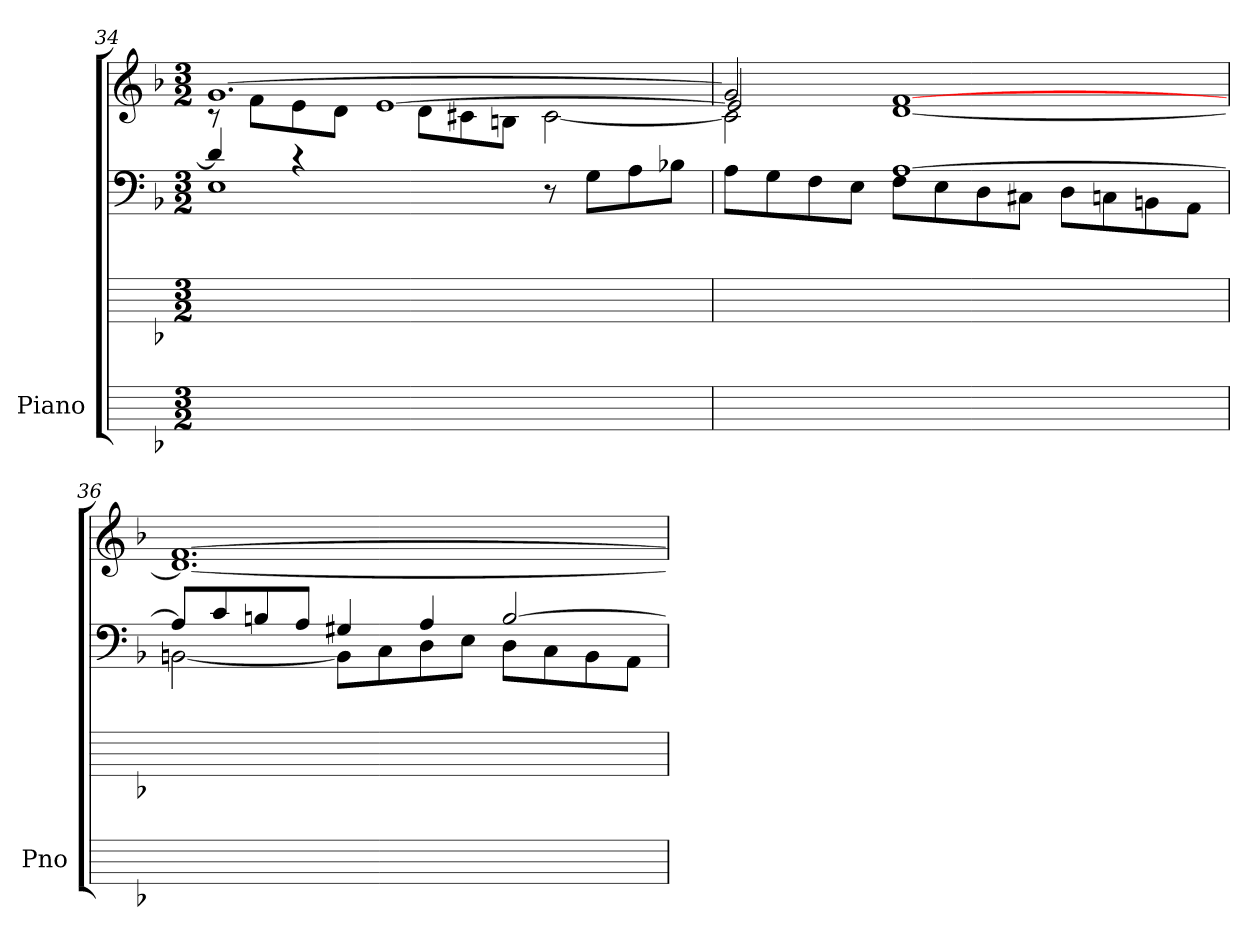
**kern	**kern	**kern	**kern
*part1	*part1	*part1	*part1
*staff4	*staff3	*staff2	*staff1
*I"Piano	*	*	*
*I'Pno	*	*	*
*	*	*clefF4	*clefG2
*k[b-]	*k[b-]	*k[b-]	*k[b-]
*F:	*F:	*F:	*F:
*M3/2	*M3/2	*M3/2	*M3/2
=34	=34	=34	=34
*	*	*^	*^
*	*	*	*	*	*^
1.ryy	1.ryy	4d/]	1E\	[1.g/	8r	2ryy
.	.	.	.	.	8f\L	.
.	.	4r	.	.	8e\	.
.	.	.	.	.	8d\J	.
.	.	1ryy	.	.	8ryy	[1e/
.	.	.	.	.	8dL	.
.	.	.	.	.	8c#X	.
.	.	.	.	.	8BnJ	.
.	.	.	8r	.	[2c#	.
.	.	.	8GL	.	.	.
.	.	.	8A	.	.	.
.	.	.	8B-XJ	.	.	.
=35	=35	=35	=35	=35	=35	=35
1.ryy	1.ryy	2ryy	8AL	2g/]	2c#\]	2e/]
.	.	.	8G	.	.	.
.	.	.	8F	.	.	.
.	.	.	8EJ	.	.	.
.	.	[1A/	8FL	[1f/	[1d\	1ryy
.	.	.	8E	.	.	.
.	.	.	8D	.	.	.
.	.	.	8C#XJ	.	.	.
.	.	.	8DL	.	.	.
.	.	.	8Cn	.	.	.
.	.	.	8BBn	.	.	.
.	.	.	8AAJ	.	.	.
*	*	*	*	*	*v	*v
=36	=36	=36	=36	=36	=36
1.ryy	1.ryy	8A/L]	[2BBn\	[1.f/	1.d\_
.	.	8c/	.	.	.
.	.	8Bn/	.	.	.
.	.	8A/J	.	.	.
.	.	4G#X/	8BB\L]	.	.
.	.	.	8C\	.	.
.	.	4A/	8D\	.	.
.	.	.	8E\J	.	.
.	.	[2B/	8D\L	.	.
.	.	.	8C\	.	.
.	.	.	8BB\	.	.
.	.	.	8AA\J	.	.
*	*	*v	*v	*	*
*	*	*	*v	*v
=	=	=	=
*-	*-	*-	*-
